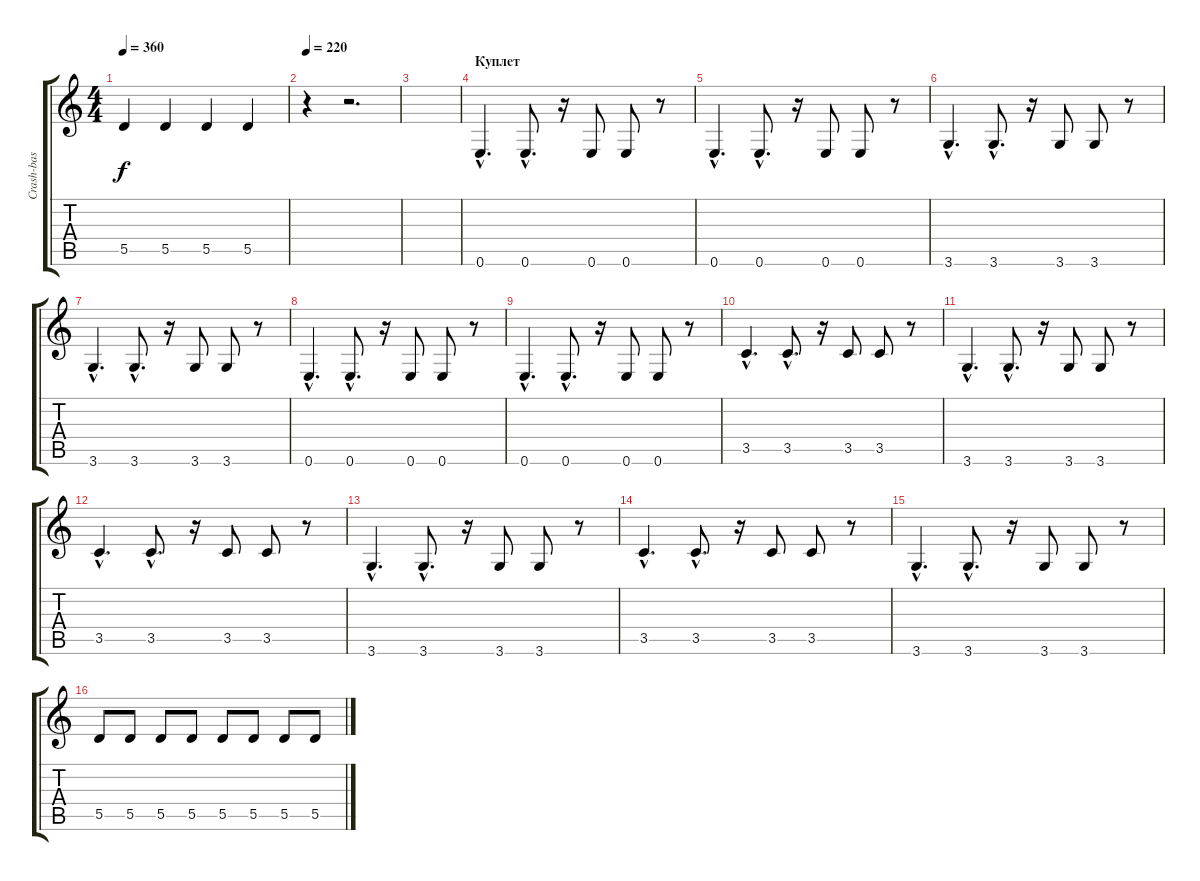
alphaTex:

\track ("Crash-bas" "Crash-bas") {instrument electricbasspick}
\staff {score tabs}
\tuning (E4 B3 G3 D3 A2 E2) {hide}
\ts (4 4)
\tempo 360
\clef g2
\ks c
5.5.4{dy f} 5.5.4 5.5.4 5.5.4 |
\tempo 220
r.4 r.2{d} |
|
\section ("" "Куплет")
0.6{hac}.4{d} 0.6{hac}.8{d} r.16 0.6.8 0.6.8 r.8 |
0.6{hac}.4{d} 0.6{hac}.8{d} r.16 0.6.8 0.6.8 r.8 |
3.6{hac}.4{d} 3.6{hac}.8{d} r.16 3.6.8 3.6.8 r.8 |
3.6{hac}.4{d} 3.6{hac}.8{d} r.16 3.6.8 3.6.8 r.8 |
0.6{hac}.4{d} 0.6{hac}.8{d} r.16 0.6.8 0.6.8 r.8 |
0.6{hac}.4{d} 0.6{hac}.8{d} r.16 0.6.8 0.6.8 r.8 |
3.5{hac}.4{d} 3.5{hac}.8{d} r.16 3.5.8 3.5.8 r.8 |
3.6{hac}.4{d} 3.6{hac}.8{d} r.16 3.6.8 3.6.8 r.8 |
3.5{hac}.4{d} 3.5{hac}.8{d} r.16 3.5.8 3.5.8 r.8 |
3.6{hac}.4{d} 3.6{hac}.8{d} r.16 3.6.8 3.6.8 r.8 |
3.5{hac}.4{d} 3.5{hac}.8{d} r.16 3.5.8 3.5.8 r.8 |
3.6{hac}.4{d} 3.6{hac}.8{d} r.16 3.6.8 3.6.8 r.8 |
5.5.8 5.5.8 5.5.8 5.5.8 5.5.8 5.5.8 5.5.8 5.5.8
